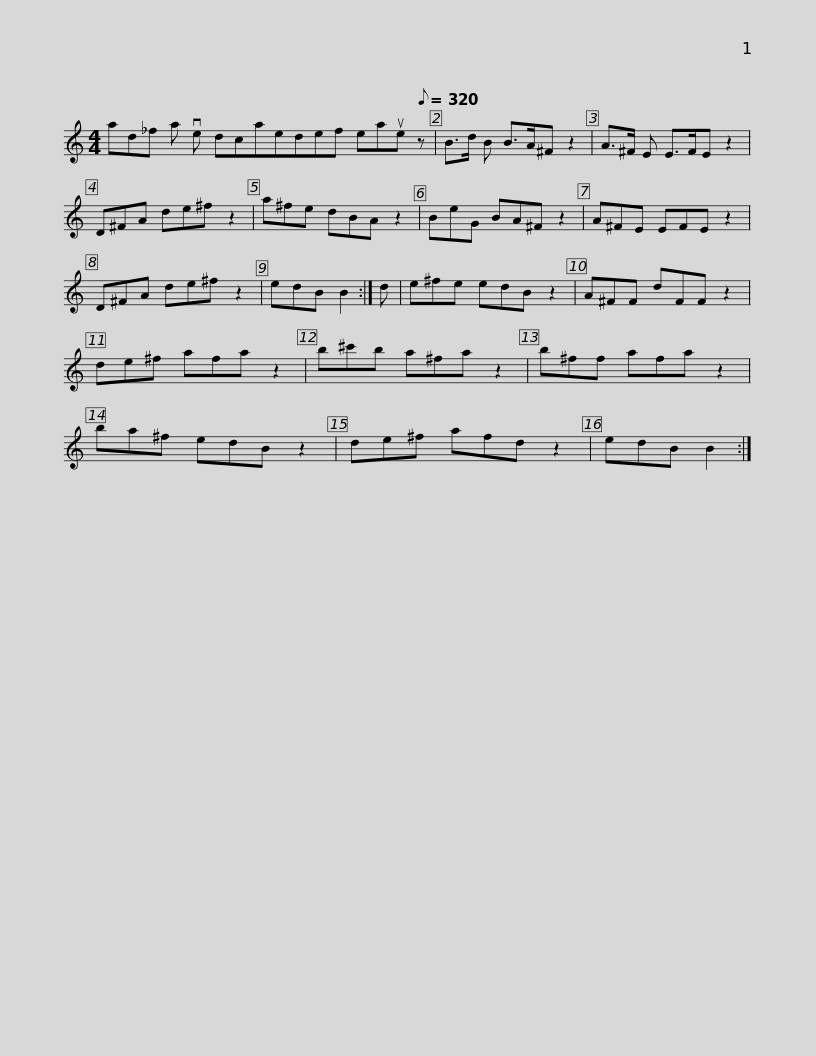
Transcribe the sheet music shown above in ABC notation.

X:1
L:1/8
M:4/4
I:linebreak $
K:C
V:1 treble
V:1
 ad_f a ve dcaedef eaue[Q:1/8=320] z | B>d B B>A^F z2 | A>^F E E>FE z2 | D^FA de^f z2 |$ a^fe dBA z2 | %5
 BeG BA^F z2 | A^FE EFE z2 | D^FA de^f z2 | edB B2 :| d | %10
 e^fe edB z2 |$ A^FF dFF z2 | de^f afa z2 | b^c'b a^fa z2 | b^ff afa z2 | %15
 ba^f edB z2 | de^f afd z2 |$ edB B2 :| %18
